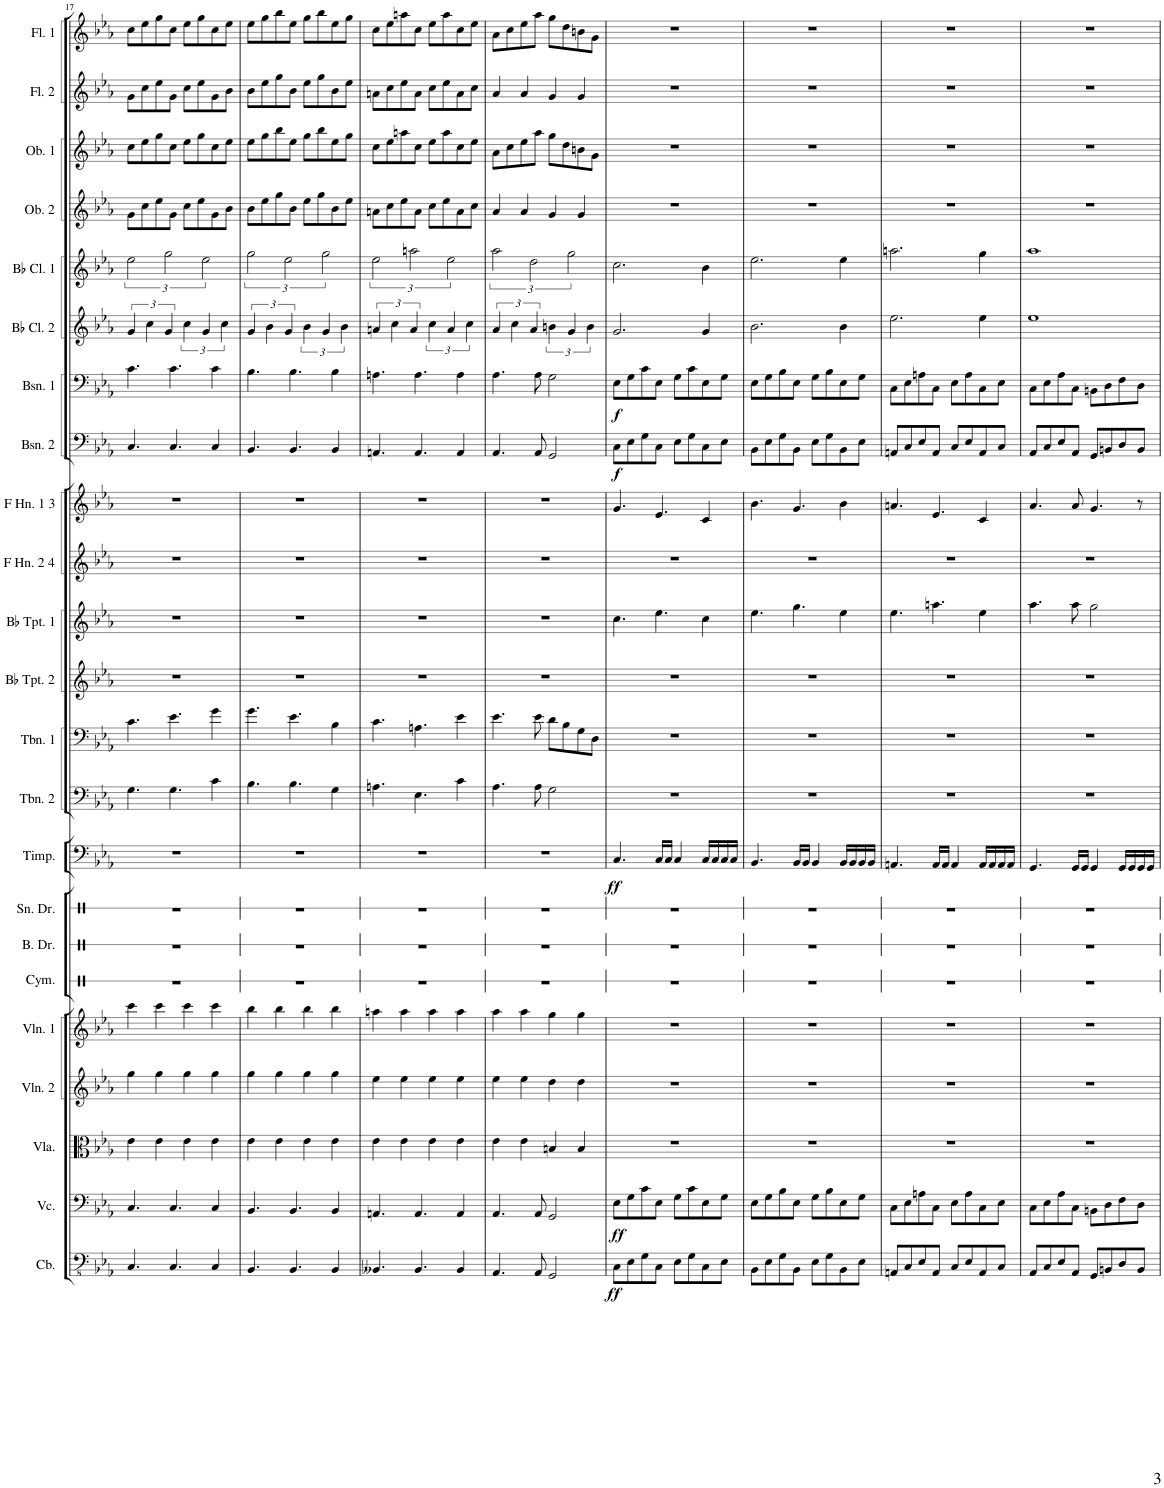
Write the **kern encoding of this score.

**kern	**dynam	**kern	**dynam	**kern	**kern	**kern	**kern	**kern	**kern	**kern	**dynam	**kern	**kern	**kern	**kern	**kern	**kern	**kern	**dynam	**kern	**dynam	**kern	**kern	**kern	**kern	**kern	**kern
*part23	*part23	*part22	*part22	*part21	*part20	*part19	*part18	*part17	*part16	*part15	*part15	*part14	*part13	*part12	*part11	*part10	*part9	*part8	*part8	*part7	*part7	*part6	*part5	*part4	*part3	*part2	*part1
*staff23	*staff23	*staff22	*staff22	*staff21	*staff20	*staff19	*staff18	*staff17	*staff16	*staff15	*staff15	*staff14	*staff13	*staff12	*staff11	*staff10	*staff9	*staff8	*staff8	*staff7	*staff7	*staff6	*staff5	*staff4	*staff3	*staff2	*staff1
*I"Contrabass	*	*I"Violoncello	*	*I"Viola	*I"Violin 2	*I"Violin 1	*I"Cymbal	*I"Bass Drum	*I"Snare Drum	*I"Timpani	*	*I"Trombone 2	*I"Trombone 1	*I"Bb Trumpet 2	*I"Bb Trumpet 1	*I"F Horn 2 &amp; 4	*I"F Horn 1 &amp; 3	*I"Bassoon 2	*	*I"Bassoon 1	*	*I"Bb Clarinet 2	*I"Bb Clarinet 1	*I"Oboe 2	*I"Oboe 1	*I"Flute 2	*I"Flute 1
*I'Cb.	*	*I'Vc.	*	*I'Vla.	*I'Vln. 2	*I'Vln. 1	*I'Cym.	*I'B. Dr.	*I'Sn. Dr.	*I'Timp.	*	*I'Tbn. 2	*I'Tbn. 1	*I'Bb Tpt. 2	*I'Bb Tpt. 1	*I'F Hn. 2 4	*I'F Hn. 1 3	*I'Bsn. 2	*	*I'Bsn. 1	*	*I'Bb Cl. 2	*I'Bb Cl. 1	*I'Ob. 2	*I'Ob. 1	*I'Fl. 2	*I'Fl. 1
!!LO:PB:g=z
*clefFv4	*	*clefF4	*	*clefC3	*clefG2	*clefG2	*clefX	*clefX	*clefX	*clefF4	*	*clefF4	*clefF4	*clefG2	*clefG2	*clefG2	*clefG2	*clefF4	*	*clefF4	*	*clefG2	*clefG2	*clefG2	*clefG2	*clefG2	*clefG2
*ITrd7c12	*	*	*	*	*	*	*	*	*	*	*	*	*	*ITrd1c2	*ITrd1c2	*ITrd4c7	*ITrd4c7	*	*	*	*	*ITrd1c2	*ITrd1c2	*	*	*	*
*k[b-e-a-]	*	*k[b-e-a-]	*	*k[b-e-a-]	*k[b-e-a-]	*k[b-e-a-]	*k[]	*k[]	*k[]	*k[b-e-a-]	*	*k[b-e-a-]	*k[b-e-a-]	*k[b-e-a-]	*k[b-e-a-]	*k[b-e-a-]	*k[b-e-a-]	*k[b-e-a-]	*	*k[b-e-a-]	*	*k[b-e-a-]	*k[b-e-a-]	*k[b-e-a-]	*k[b-e-a-]	*k[b-e-a-]	*k[b-e-a-]
*M4/4	*	*M4/4	*	*M4/4	*M4/4	*M4/4	*M4/4	*M4/4	*M4/4	*M4/4	*	*M4/4	*M4/4	*M4/4	*M4/4	*M4/4	*M4/4	*M4/4	*	*M4/4	*	*M4/4	*M4/4	*M4/4	*M4/4	*M4/4	*M4/4
=17	=17	=17	=17	=17	=17	=17	=17	=17	=17	=17	=17	=17	=17	=17	=17	=17	=17	=17	=17	=17	=17	=17	=17	=17	=17	=17	=17
4.CC/	.	4.C/	.	4e-\	4gg\	4ccc\	1r	1r	1r	1r	.	4.G\	4.c\	1r	1r	1r	1r	4.C/	.	4.c\	.	6g/	3ee-\	8g\L	8cc\L	8g\L	8cc\L
.	.	.	.	.	.	.	.	.	.	.	.	.	.	.	.	.	.	.	.	.	.	.	.	8cc\	8ee-\	8cc\	8ee-\
.	.	.	.	.	.	.	.	.	.	.	.	.	.	.	.	.	.	.	.	.	.	6cc\	.	.	.	.	.
.	.	.	.	4e-\	4gg\	4ccc\	.	.	.	.	.	.	.	.	.	.	.	.	.	.	.	.	.	8ee-\	8gg\	8ee-\	8gg\
.	.	.	.	.	.	.	.	.	.	.	.	.	.	.	.	.	.	.	.	.	.	6g/	3gg\	.	.	.	.
4.CC/	.	4.C/	.	.	.	.	.	.	.	.	.	4.G\	4.e-\	.	.	.	.	4.C/	.	4.c\	.	.	.	8g\J	8cc\J	8g\J	8cc\J
.	.	.	.	4e-\	4gg\	4ccc\	.	.	.	.	.	.	.	.	.	.	.	.	.	.	.	6cc\	.	8cc\L	8ee-\L	8cc\L	8ee-\L
.	.	.	.	.	.	.	.	.	.	.	.	.	.	.	.	.	.	.	.	.	.	.	.	8ee-\	8gg\	8ee-\	8gg\
.	.	.	.	.	.	.	.	.	.	.	.	.	.	.	.	.	.	.	.	.	.	6g/	3ee-\	.	.	.	.
4CC/	.	4C/	.	4e-\	4gg\	4ccc\	.	.	.	.	.	4c\	4g\	.	.	.	.	4C/	.	4c\	.	.	.	8g\	8cc\	8g\	8cc\
.	.	.	.	.	.	.	.	.	.	.	.	.	.	.	.	.	.	.	.	.	.	6cc\	.	.	.	.	.
.	.	.	.	.	.	.	.	.	.	.	.	.	.	.	.	.	.	.	.	.	.	.	.	8b-\J	8ee-\J	8b-\J	8ee-\J
=18	=18	=18	=18	=18	=18	=18	=18	=18	=18	=18	=18	=18	=18	=18	=18	=18	=18	=18	=18	=18	=18	=18	=18	=18	=18	=18	=18
4.BBB-/	.	4.BB-/	.	4e-\	4gg\	4bb-\	1r	1r	1r	1r	.	4.B-\	4.g\	1r	1r	1r	1r	4.BB-/	.	4.B-\	.	6g/	3gg\	8b-\L	8ee-\L	8b-\L	8ee-\L
.	.	.	.	.	.	.	.	.	.	.	.	.	.	.	.	.	.	.	.	.	.	.	.	8ee-\	8gg\	8ee-\	8gg\
.	.	.	.	.	.	.	.	.	.	.	.	.	.	.	.	.	.	.	.	.	.	6b-\	.	.	.	.	.
.	.	.	.	4e-\	4gg\	4bb-\	.	.	.	.	.	.	.	.	.	.	.	.	.	.	.	.	.	8gg\	8bb-\	8gg\	8bb-\
.	.	.	.	.	.	.	.	.	.	.	.	.	.	.	.	.	.	.	.	.	.	6g/	3ee-\	.	.	.	.
4.BBB-/	.	4.BB-/	.	.	.	.	.	.	.	.	.	4.B-\	4.e-\	.	.	.	.	4.BB-/	.	4.B-\	.	.	.	8b-\J	8ee-\J	8b-\J	8ee-\J
.	.	.	.	4e-\	4gg\	4bb-\	.	.	.	.	.	.	.	.	.	.	.	.	.	.	.	6b-\	.	8ee-\L	8gg\L	8ee-\L	8gg\L
.	.	.	.	.	.	.	.	.	.	.	.	.	.	.	.	.	.	.	.	.	.	.	.	8gg\	8bb-\	8gg\	8bb-\
.	.	.	.	.	.	.	.	.	.	.	.	.	.	.	.	.	.	.	.	.	.	6g/	3gg\	.	.	.	.
4BBB-/	.	4BB-/	.	4e-\	4gg\	4bb-\	.	.	.	.	.	4G\	4B-\	.	.	.	.	4BB-/	.	4B-\	.	.	.	8b-\	8ee-\	8b-\	8ee-\
.	.	.	.	.	.	.	.	.	.	.	.	.	.	.	.	.	.	.	.	.	.	6b-\	.	.	.	.	.
.	.	.	.	.	.	.	.	.	.	.	.	.	.	.	.	.	.	.	.	.	.	.	.	8ee-\J	8gg\J	8ee-\J	8gg\J
=19	=19	=19	=19	=19	=19	=19	=19	=19	=19	=19	=19	=19	=19	=19	=19	=19	=19	=19	=19	=19	=19	=19	=19	=19	=19	=19	=19
4.BBB--X/	.	4.AAn/	.	4e-\	4ee-\	4aan\	1r	1r	1r	1r	.	4.An\	4.c\	1r	1r	1r	1r	4.AAn/	.	4.An\	.	6an/	3ee-\	8an\L	8cc\L	8an\L	8cc\L
.	.	.	.	.	.	.	.	.	.	.	.	.	.	.	.	.	.	.	.	.	.	.	.	8cc\	8ee-\	8cc\	8ee-\
.	.	.	.	.	.	.	.	.	.	.	.	.	.	.	.	.	.	.	.	.	.	6cc\	.	.	.	.	.
.	.	.	.	4e-\	4ee-\	4aa\	.	.	.	.	.	.	.	.	.	.	.	.	.	.	.	.	.	8ee-\	8aan\	8ee-\	8aan\
.	.	.	.	.	.	.	.	.	.	.	.	.	.	.	.	.	.	.	.	.	.	6a/	3aan\	.	.	.	.
4.BBB--/	.	4.AA/	.	.	.	.	.	.	.	.	.	4.E-\	4.An\	.	.	.	.	4.AA/	.	4.A\	.	.	.	8a\J	8cc\J	8a\J	8cc\J
.	.	.	.	4e-\	4ee-\	4aa\	.	.	.	.	.	.	.	.	.	.	.	.	.	.	.	6cc\	.	8cc\L	8ee-\L	8cc\L	8ee-\L
.	.	.	.	.	.	.	.	.	.	.	.	.	.	.	.	.	.	.	.	.	.	.	.	8ee-\	8aa\	8ee-\	8aa\
.	.	.	.	.	.	.	.	.	.	.	.	.	.	.	.	.	.	.	.	.	.	6a/	3ee-\	.	.	.	.
4BBB--/	.	4AA/	.	4e-\	4ee-\	4aa\	.	.	.	.	.	4c\	4e-\	.	.	.	.	4AA/	.	4A\	.	.	.	8a\	8cc\	8a\	8cc\
.	.	.	.	.	.	.	.	.	.	.	.	.	.	.	.	.	.	.	.	.	.	6cc\	.	.	.	.	.
.	.	.	.	.	.	.	.	.	.	.	.	.	.	.	.	.	.	.	.	.	.	.	.	8cc\J	8ee-\J	8cc\J	8ee-\J
=20	=20	=20	=20	=20	=20	=20	=20	=20	=20	=20	=20	=20	=20	=20	=20	=20	=20	=20	=20	=20	=20	=20	=20	=20	=20	=20	=20
4.AAA-/	.	4.AA-/	.	4e-\	4ee-\	4aa-\	1r	1r	1r	1r	.	4.A-\	4.e-\	1r	1r	1r	1r	4.AA-/	.	4.A-\	.	6a-/	3aa-\	4a-/	8a-\L	4a-/	8a-\L
.	.	.	.	.	.	.	.	.	.	.	.	.	.	.	.	.	.	.	.	.	.	.	.	.	8cc\	.	8cc\
.	.	.	.	.	.	.	.	.	.	.	.	.	.	.	.	.	.	.	.	.	.	6cc\	.	.	.	.	.
.	.	.	.	4e-\	4ee-\	4aa-\	.	.	.	.	.	.	.	.	.	.	.	.	.	.	.	.	.	4a-/	8ee-\	4a-/	8ee-\
.	.	.	.	.	.	.	.	.	.	.	.	.	.	.	.	.	.	.	.	.	.	6a-/	3dd\	.	.	.	.
8AAA-/	.	8AA-/	.	.	.	.	.	.	.	.	.	8A-\	8e-\	.	.	.	.	8AA-/	.	8A-\	.	.	.	.	8aa-\J	.	8aa-\J
2GGG/	.	2GG/	.	4Bn/	4dd\	4gg\	.	.	.	.	.	2G\	8d\L	.	.	.	.	2GG/	.	2G\	.	6bn\	.	4g/	8gg\L	4g/	8gg\L
.	.	.	.	.	.	.	.	.	.	.	.	.	8B-\	.	.	.	.	.	.	.	.	.	.	.	8dd\	.	8dd\
.	.	.	.	.	.	.	.	.	.	.	.	.	.	.	.	.	.	.	.	.	.	6g/	3gg\	.	.	.	.
.	.	.	.	4B/	4dd\	4gg\	.	.	.	.	.	.	8G\	.	.	.	.	.	.	.	.	.	.	4g/	8bn\	4g/	8bn\
.	.	.	.	.	.	.	.	.	.	.	.	.	.	.	.	.	.	.	.	.	.	6b\	.	.	.	.	.
.	.	.	.	.	.	.	.	.	.	.	.	.	8D\J	.	.	.	.	.	.	.	.	.	.	.	8g\J	.	8g\J
=21	=21	=21	=21	=21	=21	=21	=21	=21	=21	=21	=21	=21	=21	=21	=21	=21	=21	=21	=21	=21	=21	=21	=21	=21	=21	=21	=21
!	!LO:DY:b	!	!LO:DY:b	!	!	!	!	!	!	!	!LO:DY:b	!	!	!	!	!	!	!	!LO:DY:b	!	!LO:DY:b	!	!	!	!	!	!
8CC\L	ff	8E-\L	ff	1r	1r	1r	1r	1r	1r	4.C/	ff	1r	1r	1r	4.cc\	1r	4.g/	8C\L	f	8E-\L	f	2.g/	2.cc\	1r	1r	1r	1r
8EE-\	.	8G\	.	.	.	.	.	.	.	.	.	.	.	.	.	.	.	8E-\	.	8G\	.	.	.	.	.	.	.
8GG\	.	8c\	.	.	.	.	.	.	.	.	.	.	.	.	.	.	.	8G\	.	8c\	.	.	.	.	.	.	.
8CC\J	.	8E-\J	.	.	.	.	.	.	.	16C/LL	.	.	.	.	4.ee-\	.	4.e-/	8C\J	.	8E-\J	.	.	.	.	.	.	.
.	.	.	.	.	.	.	.	.	.	16C/JJ	.	.	.	.	.	.	.	.	.	.	.	.	.	.	.	.	.
8EE-\L	.	8G\L	.	.	.	.	.	.	.	4C/	.	.	.	.	.	.	.	8E-\L	.	8G\L	.	.	.	.	.	.	.
8GG\	.	8c\	.	.	.	.	.	.	.	.	.	.	.	.	.	.	.	8G\	.	8c\	.	.	.	.	.	.	.
8CC\	.	8E-\	.	.	.	.	.	.	.	16C/LL	.	.	.	.	4cc\	.	4c/	8C\	.	8E-\	.	4g/	4b-\	.	.	.	.
.	.	.	.	.	.	.	.	.	.	16C/	.	.	.	.	.	.	.	.	.	.	.	.	.	.	.	.	.
8EE-\J	.	8G\J	.	.	.	.	.	.	.	16C/	.	.	.	.	.	.	.	8E-\J	.	8G\J	.	.	.	.	.	.	.
.	.	.	.	.	.	.	.	.	.	16C/JJ	.	.	.	.	.	.	.	.	.	.	.	.	.	.	.	.	.
=22	=22	=22	=22	=22	=22	=22	=22	=22	=22	=22	=22	=22	=22	=22	=22	=22	=22	=22	=22	=22	=22	=22	=22	=22	=22	=22	=22
8BBB-\L	.	8E-\L	.	1r	1r	1r	1r	1r	1r	4.BB-/	.	1r	1r	1r	4.ee-\	1r	4.b-\	8BB-\L	.	8E-\L	.	2.b-\	2.ee-\	1r	1r	1r	1r
8EE-\	.	8G\	.	.	.	.	.	.	.	.	.	.	.	.	.	.	.	8E-\	.	8G\	.	.	.	.	.	.	.
8GG\	.	8B-\	.	.	.	.	.	.	.	.	.	.	.	.	.	.	.	8G\	.	8B-\	.	.	.	.	.	.	.
8BBB-\J	.	8E-\J	.	.	.	.	.	.	.	16BB-/LL	.	.	.	.	4.gg\	.	4.g/	8BB-\J	.	8E-\J	.	.	.	.	.	.	.
.	.	.	.	.	.	.	.	.	.	16BB-/JJ	.	.	.	.	.	.	.	.	.	.	.	.	.	.	.	.	.
8EE-\L	.	8G\L	.	.	.	.	.	.	.	4BB-/	.	.	.	.	.	.	.	8E-\L	.	8G\L	.	.	.	.	.	.	.
8GG\	.	8B-\	.	.	.	.	.	.	.	.	.	.	.	.	.	.	.	8G\	.	8B-\	.	.	.	.	.	.	.
8BBB-\	.	8E-\	.	.	.	.	.	.	.	16BB-/LL	.	.	.	.	4ee-\	.	4b-\	8BB-\	.	8E-\	.	4b-\	4ee-\	.	.	.	.
.	.	.	.	.	.	.	.	.	.	16BB-/	.	.	.	.	.	.	.	.	.	.	.	.	.	.	.	.	.
8EE-\J	.	8G\J	.	.	.	.	.	.	.	16BB-/	.	.	.	.	.	.	.	8E-\J	.	8G\J	.	.	.	.	.	.	.
.	.	.	.	.	.	.	.	.	.	16BB-/JJ	.	.	.	.	.	.	.	.	.	.	.	.	.	.	.	.	.
=23	=23	=23	=23	=23	=23	=23	=23	=23	=23	=23	=23	=23	=23	=23	=23	=23	=23	=23	=23	=23	=23	=23	=23	=23	=23	=23	=23
8AAAn/L	.	8C\L	.	1r	1r	1r	1r	1r	1r	4.AAn/	.	1r	1r	1r	4.ee-\	1r	4.an/	8AAn/L	.	8C\L	.	2.ee-\	2.aan\	1r	1r	1r	1r
8CC/	.	8E-\	.	.	.	.	.	.	.	.	.	.	.	.	.	.	.	8C/	.	8E-\	.	.	.	.	.	.	.
8EE-/	.	8An\	.	.	.	.	.	.	.	.	.	.	.	.	.	.	.	8E-/	.	8An\	.	.	.	.	.	.	.
8AAA/J	.	8C\J	.	.	.	.	.	.	.	16AA/LL	.	.	.	.	4.aan\	.	4.e-/	8AA/J	.	8C\J	.	.	.	.	.	.	.
.	.	.	.	.	.	.	.	.	.	16AA/JJ	.	.	.	.	.	.	.	.	.	.	.	.	.	.	.	.	.
8CC/L	.	8E-\L	.	.	.	.	.	.	.	4AA/	.	.	.	.	.	.	.	8C/L	.	8E-\L	.	.	.	.	.	.	.
8EE-/	.	8A\	.	.	.	.	.	.	.	.	.	.	.	.	.	.	.	8E-/	.	8A\	.	.	.	.	.	.	.
8AAA/	.	8C\	.	.	.	.	.	.	.	16AA/LL	.	.	.	.	4ee-\	.	4c/	8AA/	.	8C\	.	4ee-\	4gg\	.	.	.	.
.	.	.	.	.	.	.	.	.	.	16AA/	.	.	.	.	.	.	.	.	.	.	.	.	.	.	.	.	.
8CC/J	.	8E-\J	.	.	.	.	.	.	.	16AA/	.	.	.	.	.	.	.	8C/J	.	8E-\J	.	.	.	.	.	.	.
.	.	.	.	.	.	.	.	.	.	16AA/JJ	.	.	.	.	.	.	.	.	.	.	.	.	.	.	.	.	.
=24	=24	=24	=24	=24	=24	=24	=24	=24	=24	=24	=24	=24	=24	=24	=24	=24	=24	=24	=24	=24	=24	=24	=24	=24	=24	=24	=24
8AAA-/L	.	8C\L	.	1r	1r	1r	1r	1r	1r	4.GG/	.	1r	1r	1r	4.aa-\	1r	4.a-/	8AA-/L	.	8C\L	.	1ee-	1aa-	1r	1r	1r	1r
8CC/	.	8E-\	.	.	.	.	.	.	.	.	.	.	.	.	.	.	.	8C/	.	8E-\	.	.	.	.	.	.	.
8EE-/	.	8A-\	.	.	.	.	.	.	.	.	.	.	.	.	.	.	.	8E-/	.	8A-\	.	.	.	.	.	.	.
8AAA-/J	.	8C\J	.	.	.	.	.	.	.	16GG/LL	.	.	.	.	8aa-\	.	8a-/	8AA-/J	.	8C\J	.	.	.	.	.	.	.
.	.	.	.	.	.	.	.	.	.	16GG/JJ	.	.	.	.	.	.	.	.	.	.	.	.	.	.	.	.	.
8GGG/L	.	8BBn\L	.	.	.	.	.	.	.	4GG/	.	.	.	.	2gg\	.	4.g/	8GG/L	.	8BBn\L	.	.	.	.	.	.	.
8BBBn/	.	8D\	.	.	.	.	.	.	.	.	.	.	.	.	.	.	.	8BBn/	.	8D\	.	.	.	.	.	.	.
8DD/	.	8F\	.	.	.	.	.	.	.	16GG/LL	.	.	.	.	.	.	.	8D/	.	8F\	.	.	.	.	.	.	.
.	.	.	.	.	.	.	.	.	.	16GG/	.	.	.	.	.	.	.	.	.	.	.	.	.	.	.	.	.
8BBB/J	.	8D\J	.	.	.	.	.	.	.	16GG/	.	.	.	.	.	.	8r	8BB/J	.	8D\J	.	.	.	.	.	.	.
.	.	.	.	.	.	.	.	.	.	16GG/JJ	.	.	.	.	.	.	.	.	.	.	.	.	.	.	.	.	.
=	=	=	=	=	=	=	=	=	=	=	=	=	=	=	=	=	=	=	=	=	=	=	=	=	=	=	=
*-	*-	*-	*-	*-	*-	*-	*-	*-	*-	*-	*-	*-	*-	*-	*-	*-	*-	*-	*-	*-	*-	*-	*-	*-	*-	*-	*-
